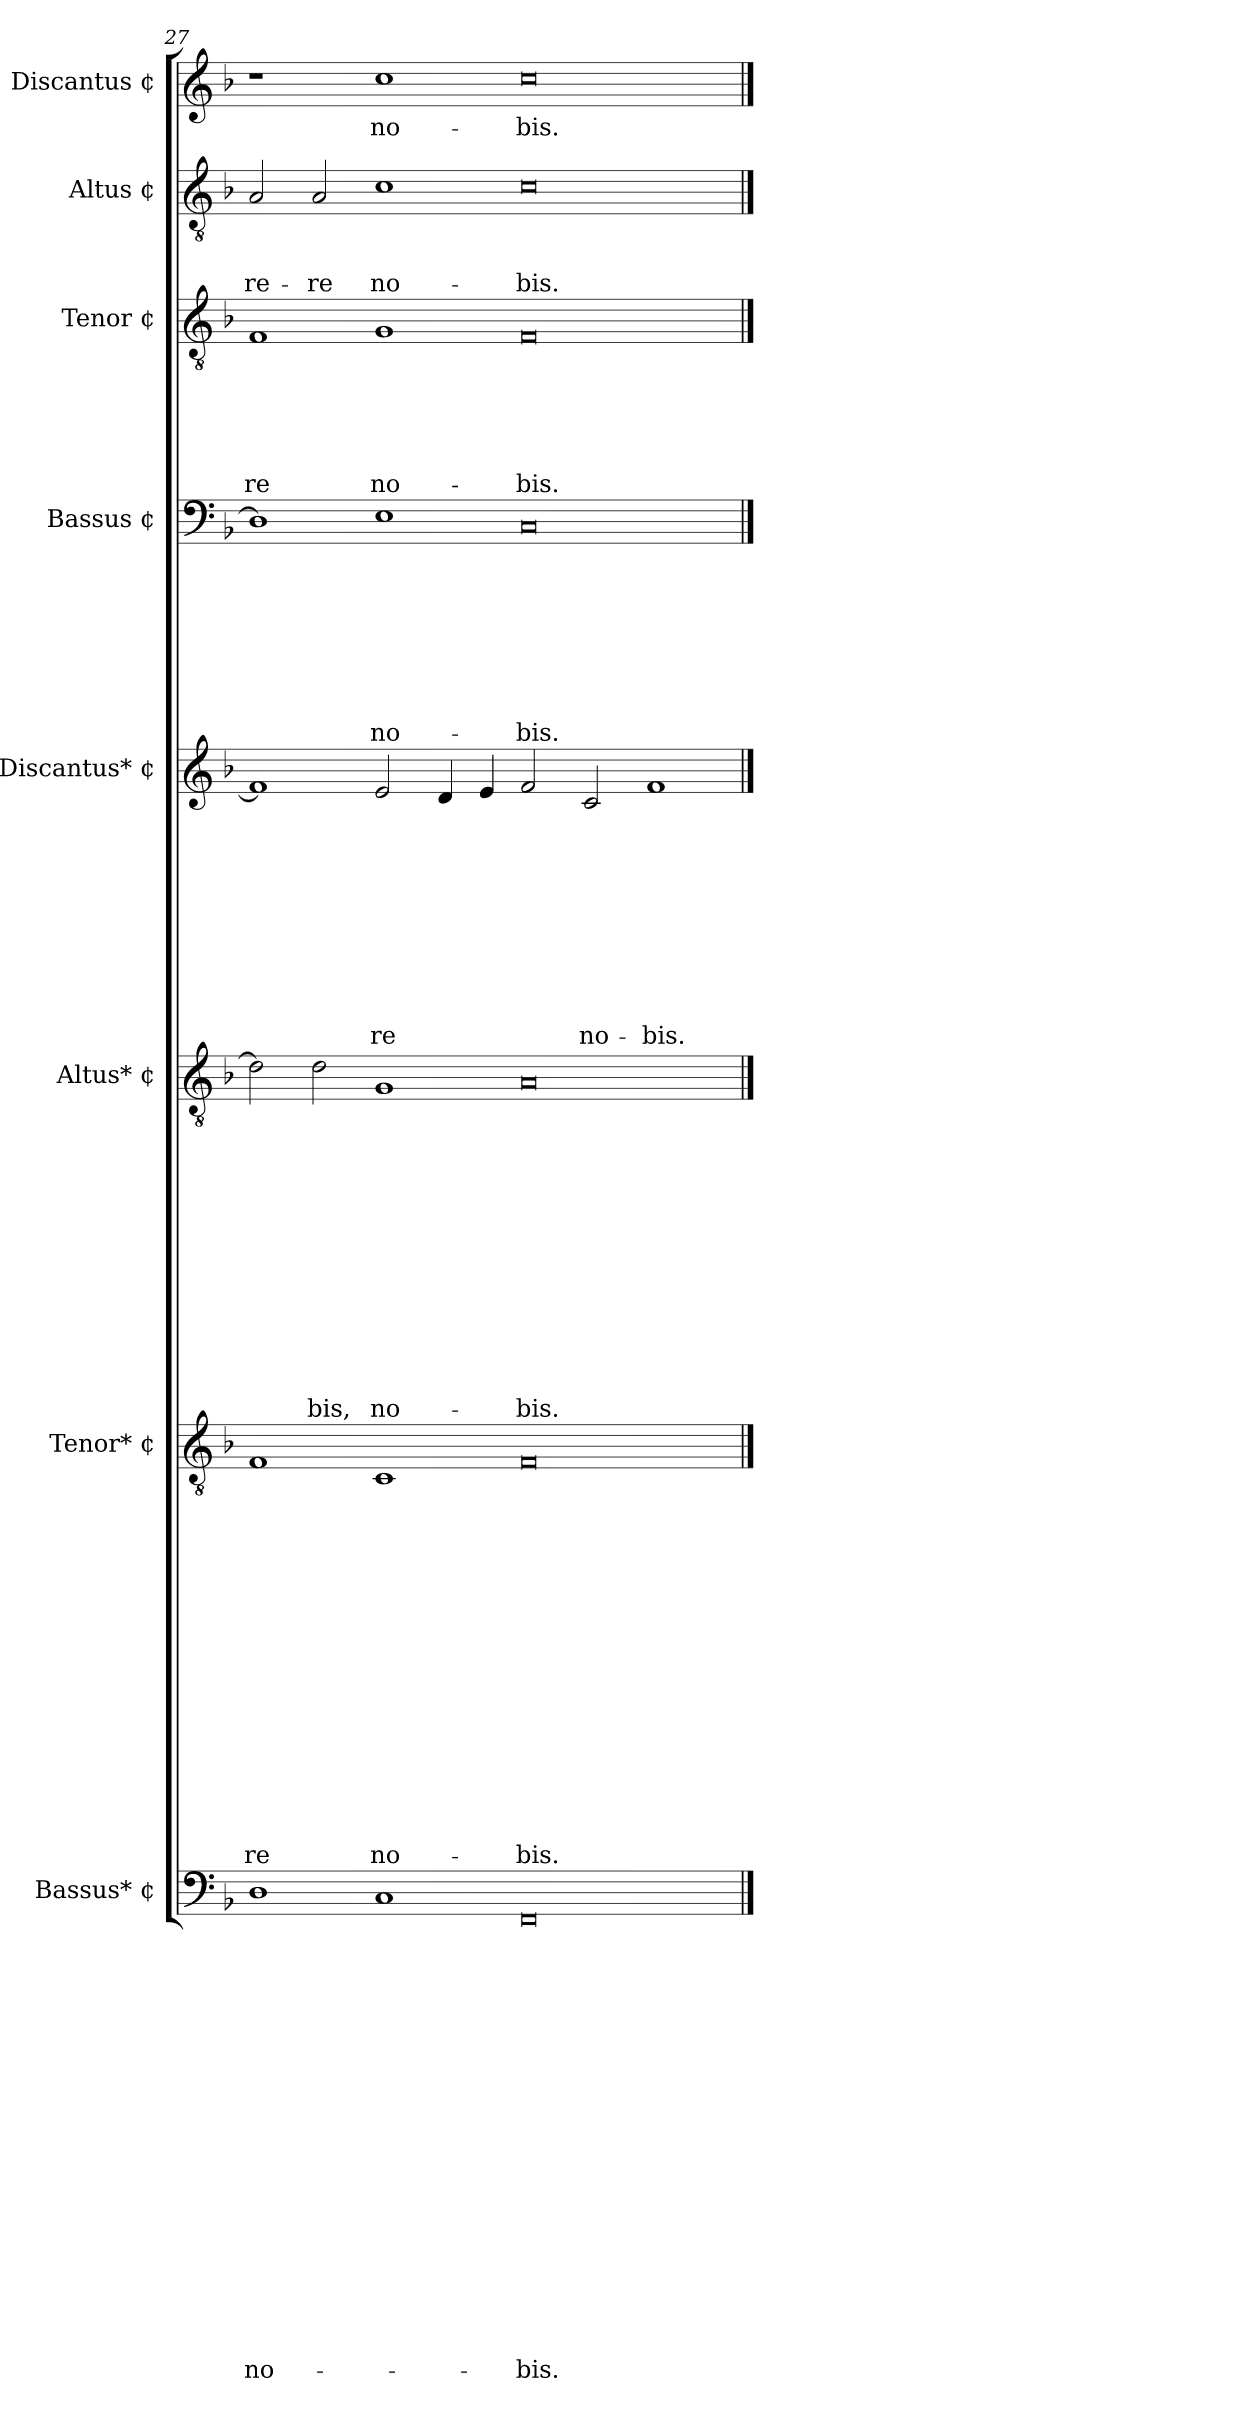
**kern	**text	**text	**text	**text	**text	**text	**text	**text	**text	**text	**text	**text	**text	**text	**text	**text	**text	**text	**text	**kern	**text	**text	**text	**text	**text	**text	**text	**text	**text	**text	**text	**text	**text	**text	**text	**text	**kern	**text	**text	**text	**text	**text	**text	**text	**text	**text	**text	**text	**text	**text	**kern	**text	**text	**text	**text	**text	**text	**text	**text	**text	**text	**kern	**text	**text	**text	**text	**text	**text	**text	**text	**kern	**text	**text	**text	**text	**text	**text	**kern	**text	**text	**text	**kern	**text
*part8	*part8	*part8	*part8	*part8	*part8	*part8	*part8	*part8	*part8	*part8	*part8	*part8	*part8	*part8	*part8	*part8	*part8	*part8	*part8	*part7	*part7	*part7	*part7	*part7	*part7	*part7	*part7	*part7	*part7	*part7	*part7	*part7	*part7	*part7	*part7	*part7	*part6	*part6	*part6	*part6	*part6	*part6	*part6	*part6	*part6	*part6	*part6	*part6	*part6	*part6	*part5	*part5	*part5	*part5	*part5	*part5	*part5	*part5	*part5	*part5	*part5	*part4	*part4	*part4	*part4	*part4	*part4	*part4	*part4	*part4	*part3	*part3	*part3	*part3	*part3	*part3	*part3	*part2	*part2	*part2	*part2	*part1	*part1
*staff8	*staff8	*staff8	*staff8	*staff8	*staff8	*staff8	*staff8	*staff8	*staff8	*staff8	*staff8	*staff8	*staff8	*staff8	*staff8	*staff8	*staff8	*staff8	*staff8	*staff7	*staff7	*staff7	*staff7	*staff7	*staff7	*staff7	*staff7	*staff7	*staff7	*staff7	*staff7	*staff7	*staff7	*staff7	*staff7	*staff7	*staff6	*staff6	*staff6	*staff6	*staff6	*staff6	*staff6	*staff6	*staff6	*staff6	*staff6	*staff6	*staff6	*staff6	*staff5	*staff5	*staff5	*staff5	*staff5	*staff5	*staff5	*staff5	*staff5	*staff5	*staff5	*staff4	*staff4	*staff4	*staff4	*staff4	*staff4	*staff4	*staff4	*staff4	*staff3	*staff3	*staff3	*staff3	*staff3	*staff3	*staff3	*staff2	*staff2	*staff2	*staff2	*staff1	*staff1
*I"Bassus* ¢	*	*	*	*	*	*	*	*	*	*	*	*	*	*	*	*	*	*	*	*I"Tenor* ¢	*	*	*	*	*	*	*	*	*	*	*	*	*	*	*	*	*I"Altus* ¢	*	*	*	*	*	*	*	*	*	*	*	*	*	*I"Discantus* ¢	*	*	*	*	*	*	*	*	*	*	*I"Bassus ¢	*	*	*	*	*	*	*	*	*I"Tenor ¢	*	*	*	*	*	*	*I"Altus ¢	*	*	*	*I"Discantus ¢	*
*I'B 2	*	*	*	*	*	*	*	*	*	*	*	*	*	*	*	*	*	*	*	*I'T 2	*	*	*	*	*	*	*	*	*	*	*	*	*	*	*	*	*I'A 2	*	*	*	*	*	*	*	*	*	*	*	*	*	*I'D 2	*	*	*	*	*	*	*	*	*	*	*I'B 1	*	*	*	*	*	*	*	*	*I'T 1	*	*	*	*	*	*	*I'A 1	*	*	*	*I'D 1	*
*clefF4	*	*	*	*	*	*	*	*	*	*	*	*	*	*	*	*	*	*	*	*clefGv2	*	*	*	*	*	*	*	*	*	*	*	*	*	*	*	*	*clefGv2	*	*	*	*	*	*	*	*	*	*	*	*	*	*clefG2	*	*	*	*	*	*	*	*	*	*	*clefF4	*	*	*	*	*	*	*	*	*clefGv2	*	*	*	*	*	*	*clefGv2	*	*	*	*clefG2	*
*k[b-]	*	*	*	*	*	*	*	*	*	*	*	*	*	*	*	*	*	*	*	*k[b-]	*	*	*	*	*	*	*	*	*	*	*	*	*	*	*	*	*k[b-]	*	*	*	*	*	*	*	*	*	*	*	*	*	*k[b-]	*	*	*	*	*	*	*	*	*	*	*k[b-]	*	*	*	*	*	*	*	*	*k[b-]	*	*	*	*	*	*	*k[b-]	*	*	*	*k[b-]	*
*F:	*	*	*	*	*	*	*	*	*	*	*	*	*	*	*	*	*	*	*	*F:	*	*	*	*	*	*	*	*	*	*	*	*	*	*	*	*	*F:	*	*	*	*	*	*	*	*	*	*	*	*	*	*F:	*	*	*	*	*	*	*	*	*	*	*F:	*	*	*	*	*	*	*	*	*F:	*	*	*	*	*	*	*F:	*	*	*	*F:	*
=27	=27	=27	=27	=27	=27	=27	=27	=27	=27	=27	=27	=27	=27	=27	=27	=27	=27	=27	=27	=27	=27	=27	=27	=27	=27	=27	=27	=27	=27	=27	=27	=27	=27	=27	=27	=27	=27	=27	=27	=27	=27	=27	=27	=27	=27	=27	=27	=27	=27	=27	=27	=27	=27	=27	=27	=27	=27	=27	=27	=27	=27	=27	=27	=27	=27	=27	=27	=27	=27	=27	=27	=27	=27	=27	=27	=27	=27	=27	=27	=27	=27	=27	=27
!	!	!	!	!	!	!	!	!	!	!	!	!	!	!	!	!	!	!	!LO:LY:b	!	!	!	!	!	!	!	!	!	!	!	!	!	!	!	!	!LO:LY:b	!	!	!	!	!	!	!	!	!	!	!	!	!	!	!	!	!	!	!	!	!	!	!	!	!	!	!	!	!	!	!	!	!	!	!	!	!	!	!	!	!LO:LY:b	!	!	!	!LO:LY:b	!	!
1D	.	.	.	.	.	.	.	.	.	.	.	.	.	.	.	.	.	.	no-	1F	.	.	.	.	.	.	.	.	.	.	.	.	.	.	.	-re	2d\]	.	.	.	.	.	.	.	.	.	.	.	.	.	1f]	.	.	.	.	.	.	.	.	.	.	1D]	.	.	.	.	.	.	.	.	1F	.	.	.	.	.	-re	2A/	.	.	-re-	1r	.
!	!	!	!	!	!	!	!	!	!	!	!	!	!	!	!	!	!	!	!	!	!	!	!	!	!	!	!	!	!	!	!	!	!	!	!	!	!	!	!	!	!	!	!	!	!	!	!	!	!	!LO:LY:b	!	!	!	!	!	!	!	!	!	!	!	!	!	!	!	!	!	!	!	!	!	!	!	!	!	!	!	!	!	!	!LO:LY:b	!	!
.	.	.	.	.	.	.	.	.	.	.	.	.	.	.	.	.	.	.	.	.	.	.	.	.	.	.	.	.	.	.	.	.	.	.	.	.	2d\	.	.	.	.	.	.	.	.	.	.	.	.	-bis,	.	.	.	.	.	.	.	.	.	.	.	.	.	.	.	.	.	.	.	.	.	.	.	.	.	.	.	2A/	.	.	-re	.	.
!	!	!	!	!	!	!	!	!	!	!	!	!	!	!	!	!	!	!	!	!	!	!	!	!	!	!	!	!	!	!	!	!	!	!	!	!LO:LY:b	!	!	!	!	!	!	!	!	!	!	!	!	!	!LO:LY:b	!	!	!	!	!	!	!	!	!	!	!LO:LY:b	!	!	!	!	!	!	!	!	!LO:LY:b	!	!	!	!	!	!	!LO:LY:b	!	!	!	!LO:LY:b	!	!LO:LY:b
1C	.	.	.	.	.	.	.	.	.	.	.	.	.	.	.	.	.	.	.	1C	.	.	.	.	.	.	.	.	.	.	.	.	.	.	.	no-	1G	.	.	.	.	.	.	.	.	.	.	.	.	no-	2e/	.	.	.	.	.	.	.	.	.	-re	1E	.	.	.	.	.	.	.	no-	1G	.	.	.	.	.	no-	1c	.	.	no-	1cc	no-
.	.	.	.	.	.	.	.	.	.	.	.	.	.	.	.	.	.	.	.	.	.	.	.	.	.	.	.	.	.	.	.	.	.	.	.	.	.	.	.	.	.	.	.	.	.	.	.	.	.	.	4d/	.	.	.	.	.	.	.	.	.	.	.	.	.	.	.	.	.	.	.	.	.	.	.	.	.	.	.	.	.	.	.	.
.	.	.	.	.	.	.	.	.	.	.	.	.	.	.	.	.	.	.	.	.	.	.	.	.	.	.	.	.	.	.	.	.	.	.	.	.	.	.	.	.	.	.	.	.	.	.	.	.	.	.	4e/	.	.	.	.	.	.	.	.	.	.	.	.	.	.	.	.	.	.	.	.	.	.	.	.	.	.	.	.	.	.	.	.
!	!	!	!	!	!	!	!	!	!	!	!	!	!	!	!	!	!	!	!LO:LY:b	!	!	!	!	!	!	!	!	!	!	!	!	!	!	!	!	!LO:LY:b	!	!	!	!	!	!	!	!	!	!	!	!	!	!LO:LY:b	!	!	!	!	!	!	!	!	!	!	!	!	!	!	!	!	!	!	!	!LO:LY:b	!	!	!	!	!	!	!LO:LY:b	!	!	!	!LO:LY:b	!	!LO:LY:b
0FF	.	.	.	.	.	.	.	.	.	.	.	.	.	.	.	.	.	.	-bis.	0F	.	.	.	.	.	.	.	.	.	.	.	.	.	.	.	-bis.	0A	.	.	.	.	.	.	.	.	.	.	.	.	-bis.	2f/	.	.	.	.	.	.	.	.	.	.	0C	.	.	.	.	.	.	.	-bis.	0F	.	.	.	.	.	-bis.	0c	.	.	-bis.	0cc	-bis.
!	!	!	!	!	!	!	!	!	!	!	!	!	!	!	!	!	!	!	!	!	!	!	!	!	!	!	!	!	!	!	!	!	!	!	!	!	!	!	!	!	!	!	!	!	!	!	!	!	!	!	!	!	!	!	!	!	!	!	!	!	!LO:LY:b	!	!	!	!	!	!	!	!	!	!	!	!	!	!	!	!	!	!	!	!	!	!
.	.	.	.	.	.	.	.	.	.	.	.	.	.	.	.	.	.	.	.	.	.	.	.	.	.	.	.	.	.	.	.	.	.	.	.	.	.	.	.	.	.	.	.	.	.	.	.	.	.	.	2c/	.	.	.	.	.	.	.	.	.	no-	.	.	.	.	.	.	.	.	.	.	.	.	.	.	.	.	.	.	.	.	.	.
!	!	!	!	!	!	!	!	!	!	!	!	!	!	!	!	!	!	!	!	!	!	!	!	!	!	!	!	!	!	!	!	!	!	!	!	!	!	!	!	!	!	!	!	!	!	!	!	!	!	!	!	!	!	!	!	!	!	!	!	!	!LO:LY:b	!	!	!	!	!	!	!	!	!	!	!	!	!	!	!	!	!	!	!	!	!	!
.	.	.	.	.	.	.	.	.	.	.	.	.	.	.	.	.	.	.	.	.	.	.	.	.	.	.	.	.	.	.	.	.	.	.	.	.	.	.	.	.	.	.	.	.	.	.	.	.	.	.	1f	.	.	.	.	.	.	.	.	.	-bis.	.	.	.	.	.	.	.	.	.	.	.	.	.	.	.	.	.	.	.	.	.	.
==	==	==	==	==	==	==	==	==	==	==	==	==	==	==	==	==	==	==	==	==	==	==	==	==	==	==	==	==	==	==	==	==	==	==	==	==	==	==	==	==	==	==	==	==	==	==	==	==	==	==	==	==	==	==	==	==	==	==	==	==	==	==	==	==	==	==	==	==	==	==	==	==	==	==	==	==	==	==	==	==	==	==	==
*-	*-	*-	*-	*-	*-	*-	*-	*-	*-	*-	*-	*-	*-	*-	*-	*-	*-	*-	*-	*-	*-	*-	*-	*-	*-	*-	*-	*-	*-	*-	*-	*-	*-	*-	*-	*-	*-	*-	*-	*-	*-	*-	*-	*-	*-	*-	*-	*-	*-	*-	*-	*-	*-	*-	*-	*-	*-	*-	*-	*-	*-	*-	*-	*-	*-	*-	*-	*-	*-	*-	*-	*-	*-	*-	*-	*-	*-	*-	*-	*-	*-	*-	*-
